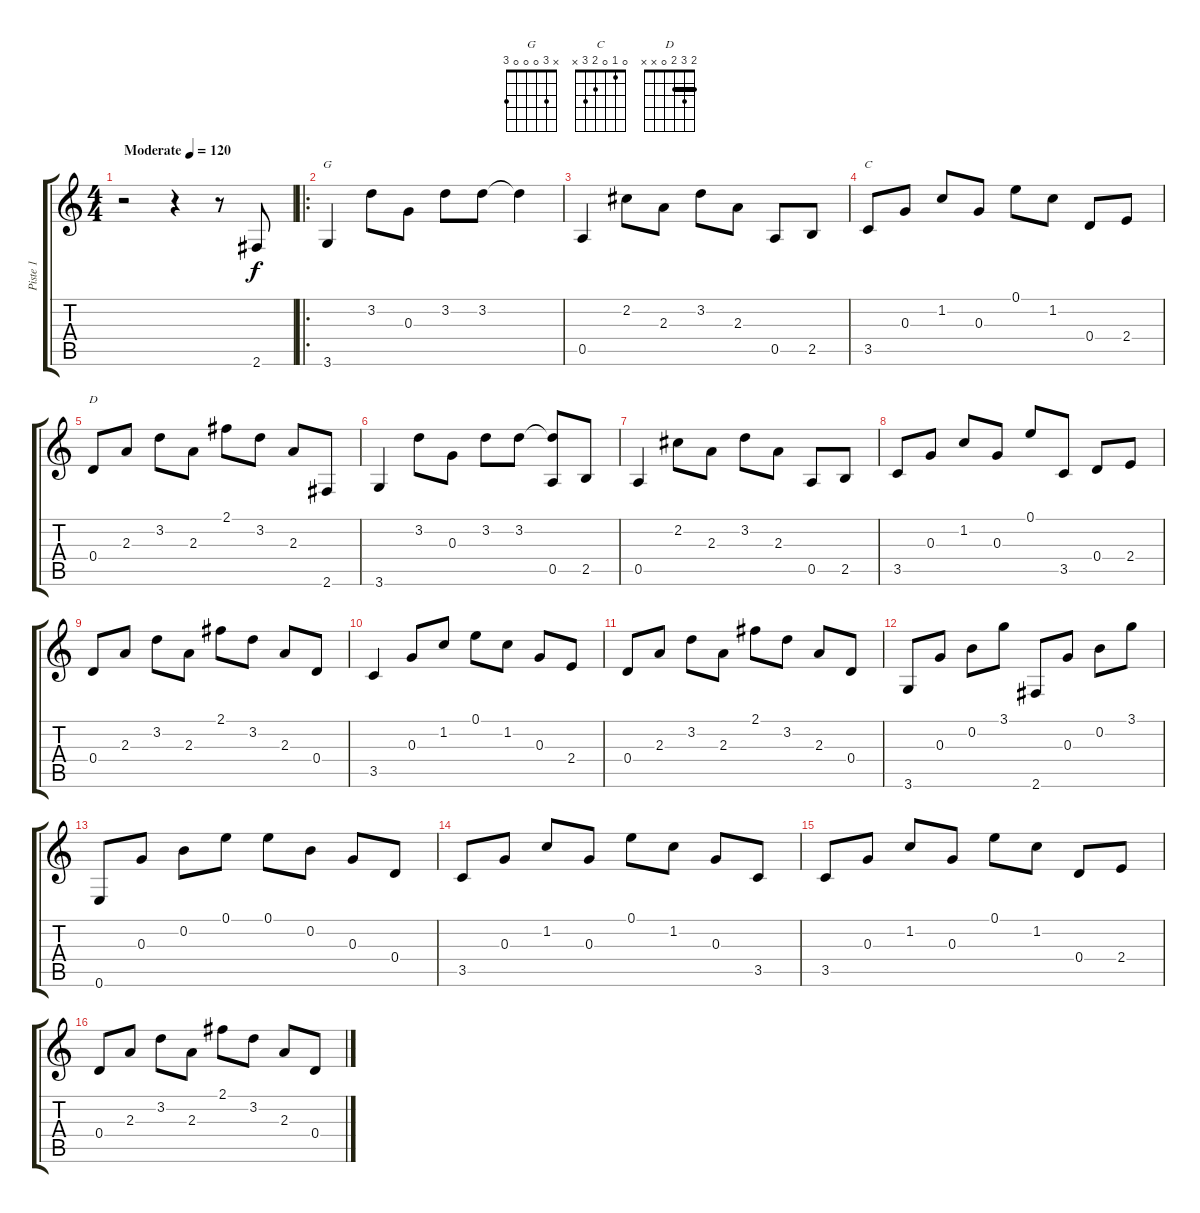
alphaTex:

\track ("Piste 1" "Piste 1") {instrument acousticguitarsteel}
\staff {score tabs}
\tuning (E4 B3 G3 D3 A2 E2) {hide}
\chord ("G" x 3 0 0 0 3)
\chord ("C" 0 1 0 2 3 x)
\chord ("D" 2 3 2 0 x x) {barre 2}
\ts (4 4)
\tempo (120 "Moderate")
\clef g2
\ks c
r.2{dy f instrument acousticguitarsteel} r.4 r.8 2.6.8 |
\ro
3.6.4{ch "G"} 3.2.8 0.3.8 3.2.8 3.2.8 3.2{t}.4 |
0.5.4 2.2.8 2.3.8 3.2.8 2.3.8 0.5.8 2.5.8 |
3.5.8{ch "C"} 0.3.8 1.2.8 0.3.8 0.1.8 1.2.8 0.4.8 2.4.8 |
0.4.8{ch "D"} 2.3.8 3.2.8 2.3.8 2.1.8 3.2.8 2.3.8 2.6.8 |
3.6.4 3.2.8 0.3.8 3.2.8 3.2.8 (3.2{t} 0.5).8 2.5.8 |
0.5.4 2.2.8 2.3.8 3.2.8 2.3.8 0.5.8 2.5.8 |
3.5.8 0.3.8 1.2.8 0.3.8 0.1.8 3.5.8 0.4.8 2.4.8 |
0.4.8 2.3.8 3.2.8 2.3.8 2.1.8 3.2.8 2.3.8 0.4.8 |
3.5.4 0.3.8 1.2.8 0.1.8 1.2.8 0.3.8 2.4.8 |
0.4.8 2.3.8 3.2.8 2.3.8 2.1.8 3.2.8 2.3.8 0.4.8 |
3.6.8 0.3.8 0.2.8 3.1.8 2.6.8 0.3.8 0.2.8 3.1.8 |
0.6.8 0.3.8 0.2.8 0.1.8 0.1.8 0.2.8 0.3.8 0.4.8 |
3.5.8 0.3.8 1.2.8 0.3.8 0.1.8 1.2.8 0.3.8 3.5.8 |
3.5.8 0.3.8 1.2.8 0.3.8 0.1.8 1.2.8 0.4.8 2.4.8 |
0.4.8 2.3.8 3.2.8 2.3.8 2.1.8 3.2.8 2.3.8 0.4.8
